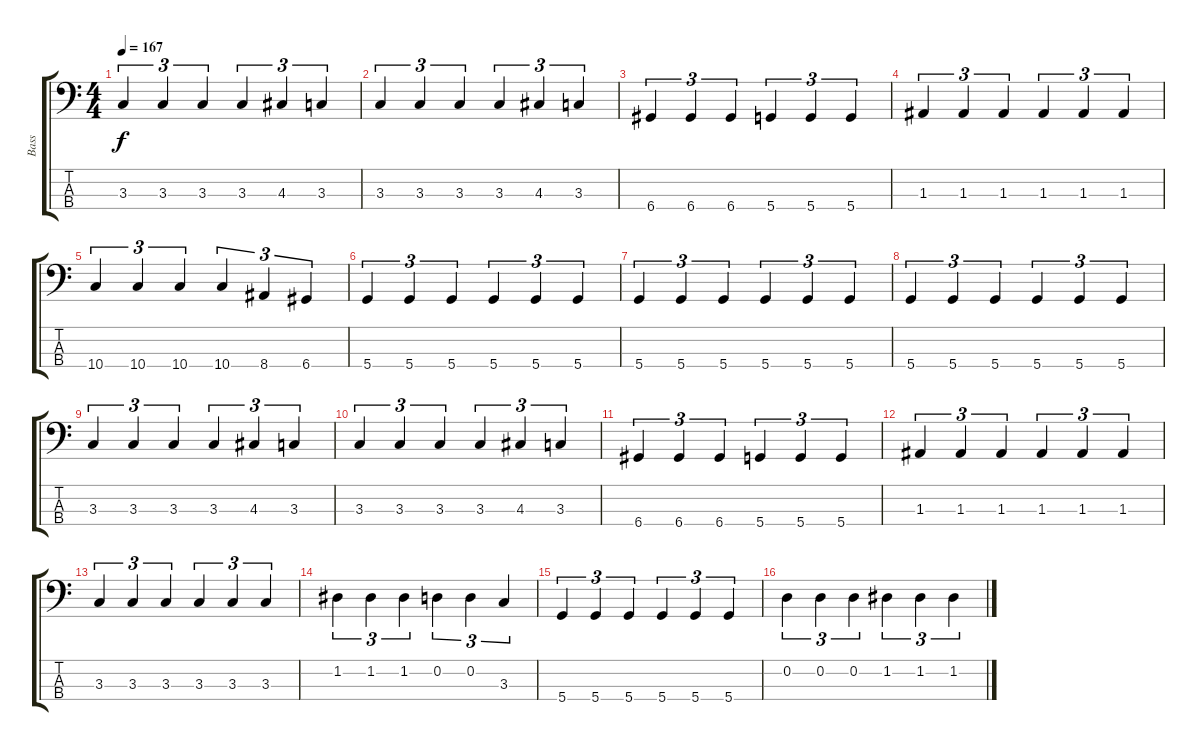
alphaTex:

\track ("Bass" "Bass") {instrument electricbasspick}
\staff {score tabs}
\tuning (G2 D2 A1 D1) {hide}
\ts (4 4)
\tempo 167
\clef f4
\ks c
3.3.4{tu (3 2) dy f} 3.3.4{tu (3 2)} 3.3.4{tu (3 2)} 3.3.4{tu (3 2)} 4.3.4{tu (3 2)} 3.3.4{tu (3 2)} |
3.3.4{tu (3 2)} 3.3.4{tu (3 2)} 3.3.4{tu (3 2)} 3.3.4{tu (3 2)} 4.3.4{tu (3 2)} 3.3.4{tu (3 2)} |
6.4.4{tu (3 2)} 6.4.4{tu (3 2)} 6.4.4{tu (3 2)} 5.4.4{tu (3 2)} 5.4.4{tu (3 2)} 5.4.4{tu (3 2)} |
1.3.4{tu (3 2)} 1.3.4{tu (3 2)} 1.3.4{tu (3 2)} 1.3.4{tu (3 2)} 1.3.4{tu (3 2)} 1.3.4{tu (3 2)} |
10.4.4{tu (3 2)} 10.4.4{tu (3 2)} 10.4.4{tu (3 2)} 10.4.4{tu (3 2)} 8.4.4{tu (3 2)} 6.4.4{tu (3 2)} |
5.4.4{tu (3 2)} 5.4.4{tu (3 2)} 5.4.4{tu (3 2)} 5.4.4{tu (3 2)} 5.4.4{tu (3 2)} 5.4.4{tu (3 2)} |
5.4.4{tu (3 2)} 5.4.4{tu (3 2)} 5.4.4{tu (3 2)} 5.4.4{tu (3 2)} 5.4.4{tu (3 2)} 5.4.4{tu (3 2)} |
5.4.4{tu (3 2)} 5.4.4{tu (3 2)} 5.4.4{tu (3 2)} 5.4.4{tu (3 2)} 5.4.4{tu (3 2)} 5.4.4{tu (3 2)} |
3.3.4{tu (3 2)} 3.3.4{tu (3 2)} 3.3.4{tu (3 2)} 3.3.4{tu (3 2)} 4.3.4{tu (3 2)} 3.3.4{tu (3 2)} |
3.3.4{tu (3 2)} 3.3.4{tu (3 2)} 3.3.4{tu (3 2)} 3.3.4{tu (3 2)} 4.3.4{tu (3 2)} 3.3.4{tu (3 2)} |
6.4.4{tu (3 2)} 6.4.4{tu (3 2)} 6.4.4{tu (3 2)} 5.4.4{tu (3 2)} 5.4.4{tu (3 2)} 5.4.4{tu (3 2)} |
1.3.4{tu (3 2)} 1.3.4{tu (3 2)} 1.3.4{tu (3 2)} 1.3.4{tu (3 2)} 1.3.4{tu (3 2)} 1.3.4{tu (3 2)} |
3.3.4{tu (3 2)} 3.3.4{tu (3 2)} 3.3.4{tu (3 2)} 3.3.4{tu (3 2)} 3.3.4{tu (3 2)} 3.3.4{tu (3 2)} |
1.2.4{tu (3 2)} 1.2.4{tu (3 2)} 1.2.4{tu (3 2)} 0.2.4{tu (3 2)} 0.2.4{tu (3 2)} 3.3.4{tu (3 2)} |
5.4.4{tu (3 2)} 5.4.4{tu (3 2)} 5.4.4{tu (3 2)} 5.4.4{tu (3 2)} 5.4.4{tu (3 2)} 5.4.4{tu (3 2)} |
0.2.4{tu (3 2)} 0.2.4{tu (3 2)} 0.2.4{tu (3 2)} 1.2.4{tu (3 2)} 1.2.4{tu (3 2)} 1.2.4{tu (3 2)}
